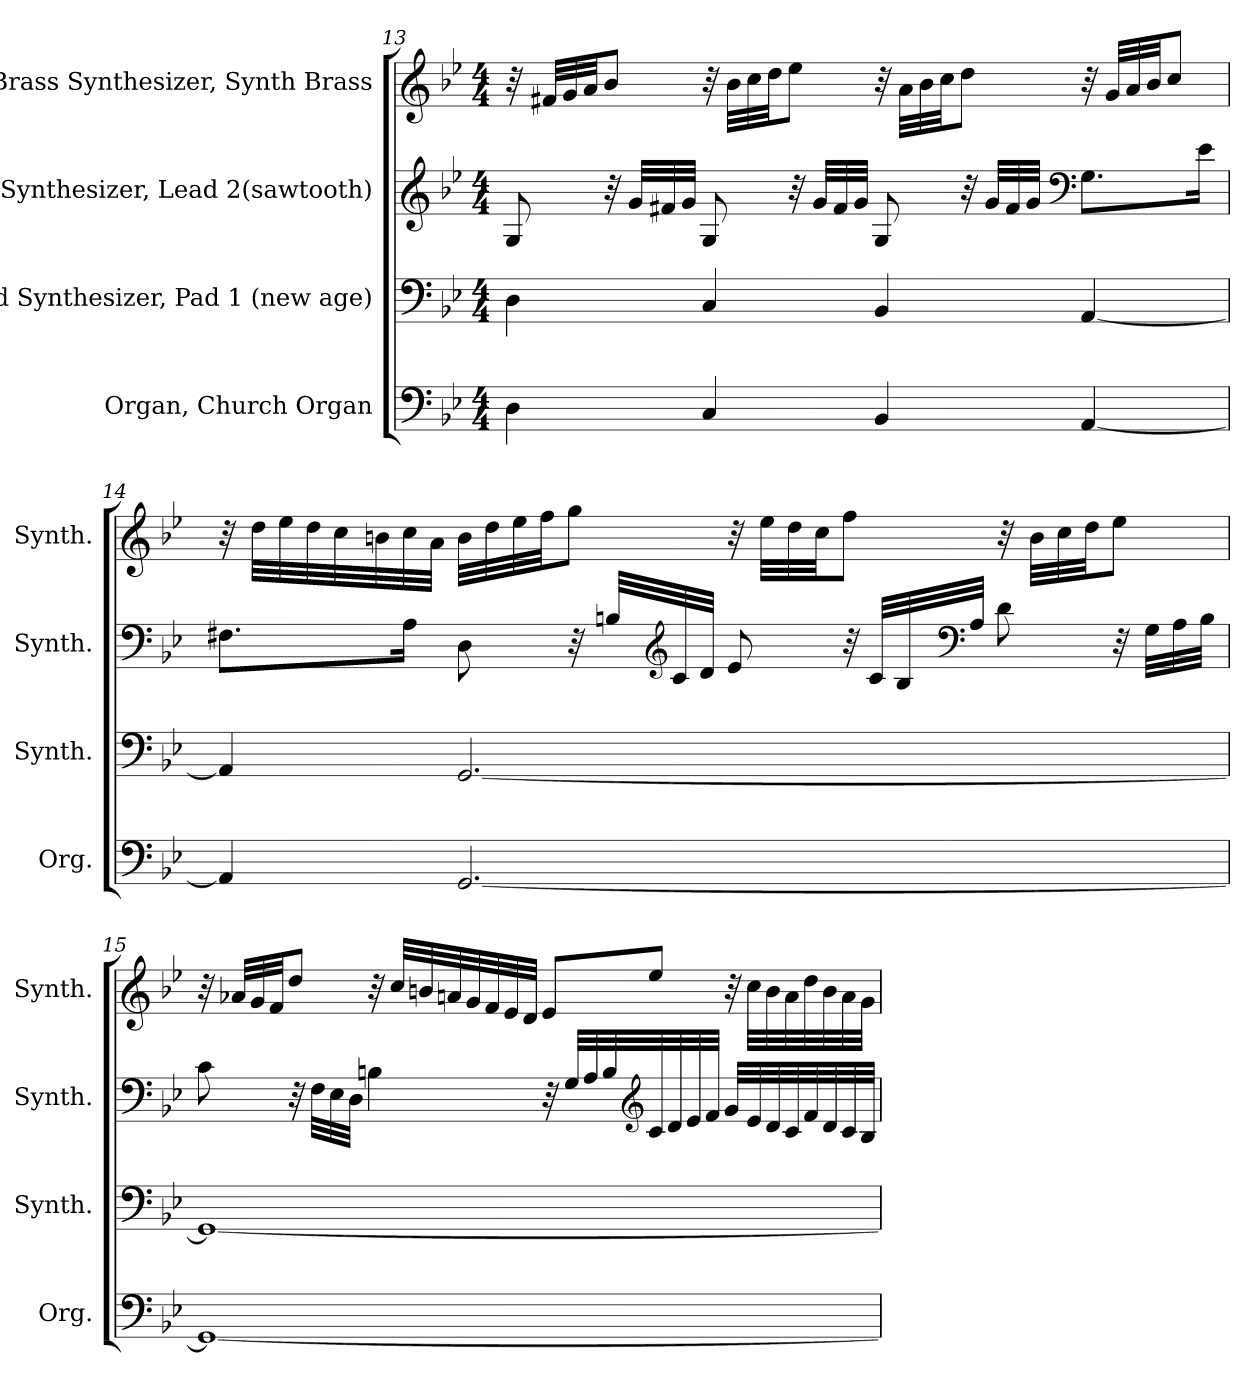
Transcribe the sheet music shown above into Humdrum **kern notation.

**kern	**kern	**kern	**kern
*part4	*part3	*part2	*part1
*staff4	*staff3	*staff2	*staff1
*I"Organ, Church Organ	*I"Pad Synthesizer, Pad 1 (new age)	*I"Saw Synthesizer, Lead 2(sawtooth)	*I"Brass Synthesizer, Synth Brass
*I'Org.	*I'Synth.	*I'Synth.	*I'Synth.
!!LO:PB:g=z
*clefF4	*clefF4	*clefG2	*clefG2
*k[b-e-]	*k[b-e-]	*k[b-e-]	*k[b-e-]
*M4/4	*M4/4	*M4/4	*M4/4
=13	=13	=13	=13
4D\	4D\	8G/	32r
.	.	.	32f#X/LLL
.	.	.	32g/
.	.	.	32a/JJ
.	.	32r	8b-/J
.	.	32g/LLL	.
.	.	32f#X/	.
.	.	32g/JJJ	.
4C/	4C/	8G/	32r
.	.	.	32b-\LLL
.	.	.	32cc\
.	.	.	32dd\JJ
.	.	32r	8ee-\J
.	.	32g/LLL	.
.	.	32f#/	.
.	.	32g/JJJ	.
4BB-/	4BB-/	8G/	32r
.	.	.	32a\LLL
.	.	.	32b-\
.	.	.	32cc\JJ
.	.	32r	8dd\J
.	.	32g/LLL	.
.	.	32f#/	.
.	.	32g/JJJ	.
*	*	*clefF4	*
[4AA/	[4AA/	8.G\L	32r
.	.	.	32g/LLL
.	.	.	32a/
.	.	.	32b-/JJ
.	.	.	8cc/J
.	.	16e-\Jk	.
!!LO:LB:g=z
=14	=14	=14	=14
4AA/]	4AA/]	8.F#X\L	32r
.	.	.	32dd\LLL
.	.	.	32ee-\
.	.	.	32dd\
.	.	.	32cc\
.	.	.	32bn\
.	.	16A\Jk	32cc\
.	.	.	32a\JJJ
[2.GG/	[2.GG/	8D\	32b\LLL
.	.	.	32dd\
.	.	.	32ee-\
.	.	.	32ff\JJ
.	.	32r	8gg\J
.	.	32Bn/LLL	.
*	*	*clefG2	*
.	.	32c/	.
.	.	32d/JJJ	.
.	.	8e-/	32r
.	.	.	32ee-\LLL
.	.	.	32dd\
.	.	.	32cc\JJ
.	.	32r	8ff\J
.	.	32c/LLL	.
.	.	32B/	.
*	*	*clefF4	*
.	.	32A/JJJ	.
.	.	8d\	32r
.	.	.	32b\LLL
.	.	.	32cc\
.	.	.	32dd\JJ
.	.	32r	8ee-\J
.	.	32G\LLL	.
.	.	32A\	.
.	.	32B\JJJ	.
!!LO:LB:g=z
=15	=15	=15	=15
1GG_	1GG_	8c\	32r
.	.	.	32a-X/LLL
.	.	.	32g/
.	.	.	32f/JJ
.	.	32r	8dd/J
.	.	32F\LLL	.
.	.	32E-\	.
.	.	32D\JJJ	.
.	.	4Bn\	32r
.	.	.	32cc/LLL
.	.	.	32bn/
.	.	.	32an/
.	.	.	32g/
.	.	.	32f/
.	.	.	32e-/
.	.	.	32d/JJJ
.	.	32r	8e-/L
.	.	32G/LLL	.
.	.	32A/	.
.	.	32B/	.
*	*	*clefG2	*
.	.	32c/	8ee-/J
.	.	32d/	.
.	.	32e-/	.
.	.	32f/JJJ	.
.	.	32g/LLL	32r
.	.	32e-/	32cc\LLL
.	.	32d/	32b\
.	.	32c/	32a\
.	.	32f/	32dd\
.	.	32d/	32b\
.	.	32c/	32a\
.	.	32B/JJJ	32g\JJJ
=	=	=	=
*-	*-	*-	*-
